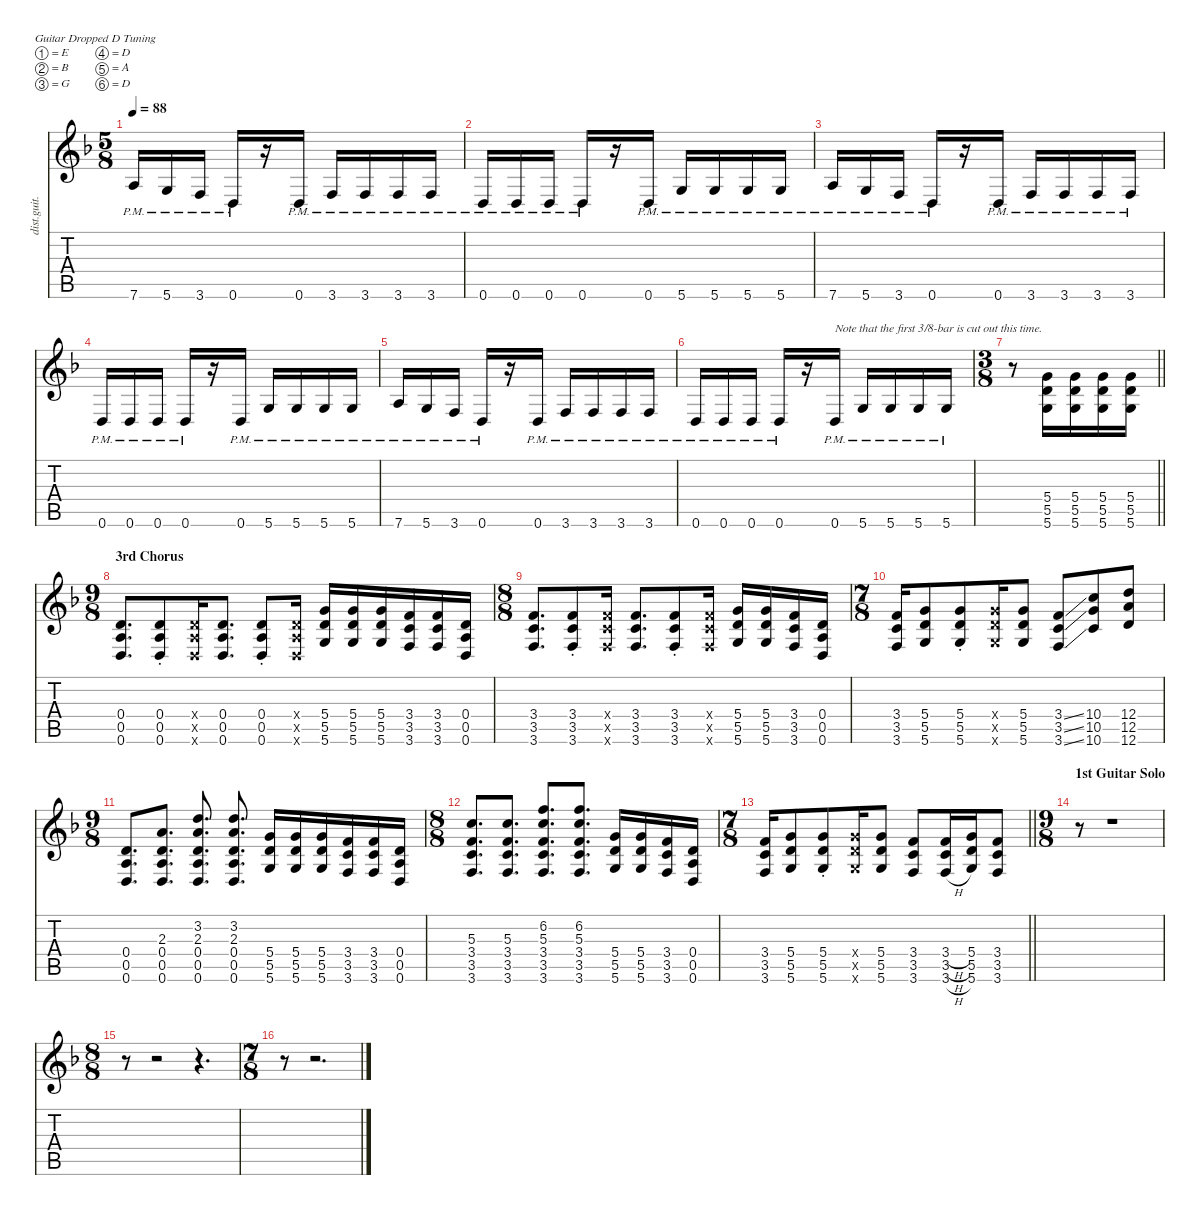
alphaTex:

\defaultSystemsLayout 4
\hideDynamics
\bracketExtendMode nobrackets
\otherSystemsTrackNameOrientation horizontal
\track ("Guitar, distortion" "dist.guit.") {instrument distortionguitar}
\staff {score tabs}
\tuning (E4 B3 G3 D3 A2 D2)
\ts (5 8)
\tempo 88
\clef g2
\ks dminor
7.6{pm acc forcenatural}.16{dy f beam Up} 5.6{pm acc forcenatural}.16{beam Up beam merge} 3.6{pm acc forcenatural}.16{beam Up beam split} 0.6{pm acc forcenatural}.16{beam Up} r.16{beam Up} 0.6{pm acc forcenatural}.16{beam Up} 3.6{pm acc forcenatural}.16{beam Up} 3.6{pm acc forcenatural}.16{beam Up beam merge} 3.6{pm acc forcenatural}.16{beam Up} 3.6{pm acc forcenatural}.16{beam Up} |
0.6{pm acc forcenatural}.16{beam Up} 0.6{pm acc forcenatural}.16{beam Up beam merge} 0.6{pm acc forcenatural}.16{beam Up beam split} 0.6{pm acc forcenatural}.16{beam Up} r.16{beam Up} 0.6{pm acc forcenatural}.16{beam Up} 5.6{pm acc forcenatural}.16{beam Up} 5.6{pm acc forcenatural}.16{beam Up beam merge} 5.6{pm acc forcenatural}.16{beam Up} 5.6{pm acc forcenatural}.16{beam Up} |
7.6{pm acc forcenatural}.16{beam Up} 5.6{pm acc forcenatural}.16{beam Up beam merge} 3.6{pm acc forcenatural}.16{beam Up beam split} 0.6{pm acc forcenatural}.16{beam Up} r.16{beam Up} 0.6{pm acc forcenatural}.16{beam Up} 3.6{pm acc forcenatural}.16{beam Up} 3.6{pm acc forcenatural}.16{beam Up beam merge} 3.6{pm acc forcenatural}.16{beam Up} 3.6{pm acc forcenatural}.16{beam Up} |
0.6{pm acc forcenatural}.16{beam Up} 0.6{pm acc forcenatural}.16{beam Up beam merge} 0.6{pm acc forcenatural}.16{beam Up beam split} 0.6{pm acc forcenatural}.16{beam Up} r.16{beam Up} 0.6{pm acc forcenatural}.16{beam Up} 5.6{pm acc forcenatural}.16{beam Up} 5.6{pm acc forcenatural}.16{beam Up beam merge} 5.6{pm acc forcenatural}.16{beam Up} 5.6{pm acc forcenatural}.16{beam Up} |
7.6{pm acc forcenatural}.16{beam Up} 5.6{pm acc forcenatural}.16{beam Up beam merge} 3.6{pm acc forcenatural}.16{beam Up beam split} 0.6{pm acc forcenatural}.16{beam Up} r.16{beam Up} 0.6{pm acc forcenatural}.16{beam Up} 3.6{pm acc forcenatural}.16{beam Up} 3.6{pm acc forcenatural}.16{beam Up beam merge} 3.6{pm acc forcenatural}.16{beam Up} 3.6{pm acc forcenatural}.16{beam Up} |
0.6{pm acc forcenatural}.16{beam Up} 0.6{pm acc forcenatural}.16{beam Up beam merge} 0.6{pm acc forcenatural}.16{beam Up beam split} 0.6{pm acc forcenatural}.16{beam Up} r.16{beam Up} 0.6{pm acc forcenatural}.16{txt "Note that the first 3/8-bar is cut out this time." beam Up} 5.6{pm acc forcenatural}.16{beam Up} 5.6{pm acc forcenatural}.16{beam Up beam merge} 5.6{pm acc forcenatural}.16{beam Up} 5.6{pm acc forcenatural}.16{beam Up} |
\ts (3 8)
\beaming (8 2 2 2 2)
\barLineRight lightlight
r.8{instrument distortionguitar beam Down} (5.4{acc forcenatural} 5.5{acc forcenatural} 5.6{acc forcenatural}).16{beam Up} (5.4{acc forcenatural} 5.5{acc forcenatural} 5.6{acc forcenatural}).16{beam Up beam merge} (5.4{acc forcenatural} 5.5{acc forcenatural} 5.6{acc forcenatural}).16{beam Up} (5.4{acc forcenatural} 5.5{acc forcenatural} 5.6{acc forcenatural}).16{beam Up} |
\ts (9 8)
\beaming (8 2 2 2 3)
\section ("" "3rd Chorus")
(0.4{acc forcenatural} 0.5{acc forcenatural} 0.6{acc forcenatural}).8{d beam Up} (0.4{st acc forcenatural} 0.5{st acc forcenatural} 0.6{st acc forcenatural}).8{beam Up beam merge} (0.4{x acc forcenatural} 0.5{x acc forcenatural} 0.6{x acc forcenatural}).16{beam Up} (0.4{acc forcenatural} 0.5{acc forcenatural} 0.6{acc forcenatural}).8{d beam Up} (0.4{st acc forcenatural} 0.5{st acc forcenatural} 0.6{st acc forcenatural}).8{beam Up beam merge} (0.4{x acc forcenatural} 0.5{x acc forcenatural} 0.6{x acc forcenatural}).16{beam Up} (5.4{acc forcenatural} 5.5{acc forcenatural} 5.6{acc forcenatural}).16{beam Up} (5.4{acc forcenatural} 5.5{acc forcenatural} 5.6{acc forcenatural}).16{beam Up} (5.4{acc forcenatural} 5.5{acc forcenatural} 5.6{acc forcenatural}).16{beam Up} (3.4{acc forcenatural} 3.5{acc forcenatural} 3.6{acc forcenatural}).16{beam Up} (3.4{acc forcenatural} 3.5{acc forcenatural} 3.6{acc forcenatural}).16{beam Up} (0.4{acc forcenatural} 0.5{acc forcenatural} 0.6{acc forcenatural}).16{beam Up} |
\ts (8 8)
\beaming (8 2 2 2 2)
(3.4{acc forcenatural} 3.5{acc forcenatural} 3.6{acc forcenatural}).8{d beam Up beam merge} (3.4{st acc forcenatural} 3.5{st acc forcenatural} 3.6{st acc forcenatural}).8{beam Up beam merge} (3.4{x acc forcenatural} 3.5{x acc forcenatural} 3.6{x acc forcenatural}).16{beam Up beam split} (3.4{acc forcenatural} 3.5{acc forcenatural} 3.6{acc forcenatural}).8{d beam Up beam merge} (3.4{st acc forcenatural} 3.5{st acc forcenatural} 3.6{st acc forcenatural}).8{beam Up beam merge} (3.4{x acc forcenatural} 3.5{x acc forcenatural} 3.6{x acc forcenatural}).16{beam Up beam split} (5.4{acc forcenatural} 5.5{acc forcenatural} 5.6{acc forcenatural}).16{beam Up} (5.4{acc forcenatural} 5.5{acc forcenatural} 5.6{acc forcenatural}).16{beam Up beam merge} (3.4{acc forcenatural} 3.5{acc forcenatural} 3.6{acc forcenatural}).16{beam Up} (0.4{acc forcenatural} 0.5{acc forcenatural} 0.6{acc forcenatural}).16{beam Up} |
\ts (7 8)
\beaming (8 2 2 2 2)
(3.4{acc forcenatural} 3.5{acc forcenatural} 3.6{acc forcenatural}).16{beam Up} (5.4{acc forcenatural} 5.5{acc forcenatural} 5.6{acc forcenatural}).8{beam Up beam merge} (5.4{st acc forcenatural} 5.5{st acc forcenatural} 5.6{st acc forcenatural}).8{beam Up beam merge} (5.4{x acc forcenatural} 5.5{x acc forcenatural} 5.6{x acc forcenatural}).16{beam Up} (5.4{acc forcenatural} 5.5{acc forcenatural} 5.6{acc forcenatural}).8{beam Up beam split} (3.4{ss acc forcenatural} 3.5{ss acc forcenatural} 3.6{ss acc forcenatural}).8{beam Up beam merge} (10.4{acc forcenatural} 10.5{acc forcenatural} 10.6{acc forcenatural}).8{beam Up beam merge} (12.4{acc forcenatural} 12.5{acc forcenatural} 12.6{acc forcenatural}).8{beam Up} |
\ts (9 8)
\beaming (8 2 2 2 3)
(0.4{acc forcenatural} 0.5{acc forcenatural} 0.6{acc forcenatural}).8{d beam Up beam merge} (2.3{acc forcenatural} 0.4{acc forcenatural} 0.5{acc forcenatural} 0.6{acc forcenatural}).8{d beam Up} (3.2{acc forcenatural} 2.3{acc forcenatural} 0.4{acc forcenatural} 0.5{acc forcenatural} 0.6{acc forcenatural}).8{d beam Up} (3.2{acc forcenatural} 2.3{acc forcenatural} 0.4{acc forcenatural} 0.5{acc forcenatural} 0.6{acc forcenatural}).8{d beam Up} (5.4{acc forcenatural} 5.5{acc forcenatural} 5.6{acc forcenatural}).16{beam Up} (5.4{acc forcenatural} 5.5{acc forcenatural} 5.6{acc forcenatural}).16{beam Up} (5.4{acc forcenatural} 5.5{acc forcenatural} 5.6{acc forcenatural}).16{beam Up} (3.4{acc forcenatural} 3.5{acc forcenatural} 3.6{acc forcenatural}).16{beam Up} (3.4{acc forcenatural} 3.5{acc forcenatural} 3.6{acc forcenatural}).16{beam Up} (0.4{acc forcenatural} 0.5{acc forcenatural} 0.6{acc forcenatural}).16{beam Up} |
\ts (8 8)
\beaming (8 2 2 2 2)
(5.3{acc forcenatural} 3.4{acc forcenatural} 3.5{acc forcenatural} 3.6{acc forcenatural}).8{d beam Up beam merge} (5.3{acc forcenatural} 3.4{acc forcenatural} 3.5{acc forcenatural} 3.6{acc forcenatural}).8{d beam Up} (6.2{acc forcenatural} 5.3{acc forcenatural} 3.4{acc forcenatural} 3.5{acc forcenatural} 3.6{acc forcenatural}).8{d beam Up beam merge} (6.2{acc forcenatural} 5.3{acc forcenatural} 3.4{acc forcenatural} 3.5{acc forcenatural} 3.6{acc forcenatural}).8{d beam Up} (5.4{acc forcenatural} 5.5{acc forcenatural} 5.6{acc forcenatural}).16{beam Up} (5.4{acc forcenatural} 5.5{acc forcenatural} 5.6{acc forcenatural}).16{beam Up beam merge} (3.4{acc forcenatural} 3.5{acc forcenatural} 3.6{acc forcenatural}).16{beam Up} (0.4{acc forcenatural} 0.5{acc forcenatural} 0.6{acc forcenatural}).16{beam Up} |
\ts (7 8)
\beaming (8 2 2 2 2)
\barLineRight lightlight
(3.4{acc forcenatural} 3.5{acc forcenatural} 3.6{acc forcenatural}).16{beam Up} (5.4{acc forcenatural} 5.5{acc forcenatural} 5.6{acc forcenatural}).8{beam Up beam merge} (5.4{st acc forcenatural} 5.5{st acc forcenatural} 5.6{st acc forcenatural}).8{beam Up beam merge} (5.4{x acc forcenatural} 5.5{x acc forcenatural} 5.6{x acc forcenatural}).16{beam Up} (5.4{acc forcenatural} 5.5{acc forcenatural} 5.6{acc forcenatural}).8{beam Up beam split} (3.4{acc forcenatural} 3.5{acc forcenatural} 3.6{acc forcenatural}).8{beam Up beam merge} (3.4{h acc forcenatural} 3.5{h acc forcenatural} 3.6{h acc forcenatural}).16{beam Up} (5.4{acc forcenatural} 5.5{acc forcenatural} 5.6{acc forcenatural}).16{beam Up beam merge} (3.4{acc forcenatural} 3.5{acc forcenatural} 3.6{acc forcenatural}).8{beam Up} |
\ts (9 8)
\beaming (8 2 2 2 3)
\section ("" "1st Guitar Solo")
r.8{beam Down} r.1{beam Down} |
\ts (8 8)
\beaming (8 2 2 2 2)
r.8{beam Down} r.2{beam Down} r.4{d beam Down} |
\ts (7 8)
\beaming (8 2 2 2 2)
r.8{beam Down} r.2{d beam Down}
